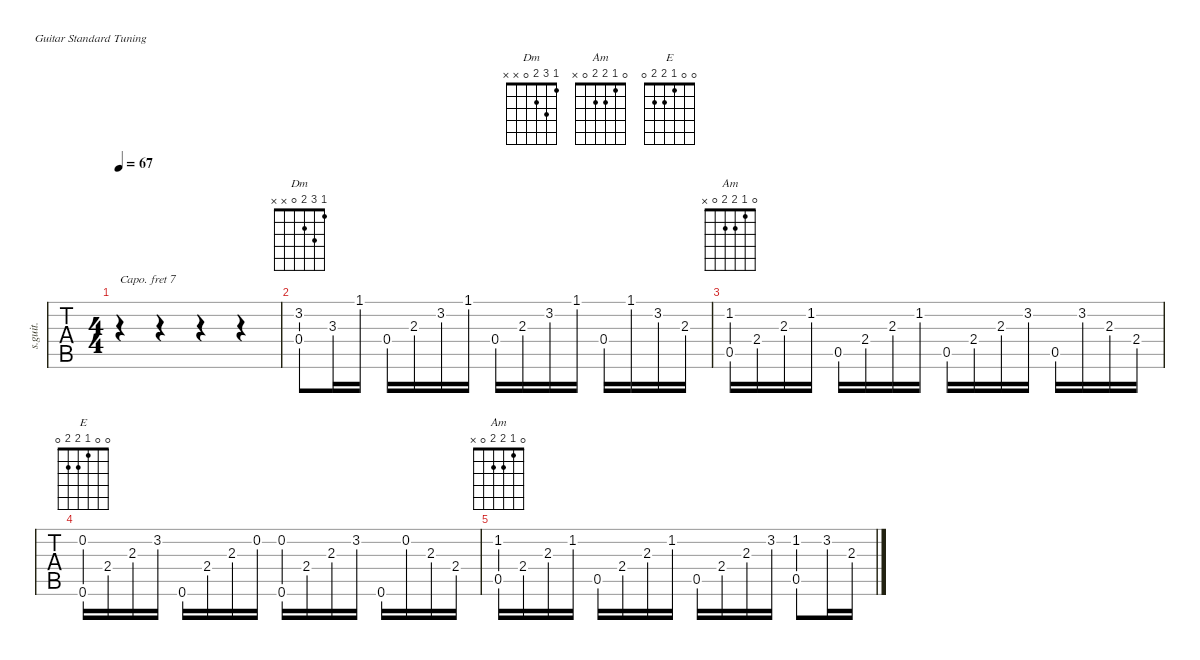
\defaultSystemsLayout 4
\hideDynamics
\bracketExtendMode nobrackets
\chordDiagramsInScore
\track ("Steel Guitar" "s.guit.") {defaultSystemsLayout 4 instrument acousticguitarsteel}
\staff {tabs}
\capo 7
\tuning (E4 B3 G3 D3 A2 E2)
\chord ("Dm" 1 3 2 0 x x) {showfingering false}
\chord ("Am" 0 1 2 2 0 x) {showfingering false}
\chord ("E" 0 0 1 2 2 0) {showfingering false}
\ts (4 4)
\tempo 67
\clef g2
\ks g
r.4{dy mf instrument acousticguitarsteel} r.4 r.4 r.4 |
(0.4{acc forcenatural} 3.2{acc forcenatural}).8{ch "Dm"} 3.3{acc forcenatural}.16 1.1{acc forcenatural}.16 0.4{acc forcenatural}.16 2.3{acc forcenatural}.16 3.2{acc forcenatural}.16 1.1{acc forcenatural}.16 0.4{acc forcenatural}.16 2.3{acc forcenatural}.16 3.2{acc forcenatural}.16 1.1{acc forcenatural}.16 0.4{acc forcenatural}.16 1.1{acc forcenatural}.16 3.2{acc forcenatural}.16 2.3{acc forcenatural}.16 |
(0.5{acc forcenatural} 1.2{acc forcenatural}).16{ch "Am"} 2.4{acc forcenatural}.16 2.3{acc forcenatural}.16 1.2{acc forcenatural}.16 0.5{acc forcenatural}.16 2.4{acc forcenatural}.16 2.3{acc forcenatural}.16 1.2{acc forcenatural}.16 0.5{acc forcenatural}.16 2.4{acc forcenatural}.16 2.3{acc forcenatural}.16 3.2{acc forcenatural}.16 0.5{acc forcenatural}.16 3.2{acc forcenatural}.16 2.3{acc forcenatural}.16 2.4{acc forcenatural}.16 |
(0.6{acc forcenatural} 0.2{acc #}).16{ch "E"} 2.4{acc forcenatural}.16 2.3{acc forcenatural}.16 3.2{acc forcenatural}.16 0.6{acc forcenatural}.16 2.4{acc forcenatural}.16 2.3{acc forcenatural}.16 0.2{acc #}.16 (0.6{acc forcenatural} 0.2{acc #}).16 2.4{acc forcenatural}.16 2.3{acc forcenatural}.16 3.2{acc forcenatural}.16 0.6{acc forcenatural}.16 0.2{acc #}.16 2.3{acc forcenatural}.16 2.4{acc forcenatural}.16 |
(0.5{acc forcenatural} 1.2{acc forcenatural}).16{ch "Am"} 2.4{acc forcenatural}.16 2.3{acc forcenatural}.16 1.2{acc forcenatural}.16 0.5{acc forcenatural}.16 2.4{acc forcenatural}.16 2.3{acc forcenatural}.16 1.2{acc forcenatural}.16 0.5{acc forcenatural}.16 2.4{acc forcenatural}.16 2.3{acc forcenatural}.16 3.2{acc forcenatural}.16 (0.5{acc forcenatural} 1.2{acc forcenatural}).8 3.2{acc forcenatural}.16 2.3{acc forcenatural}.16
